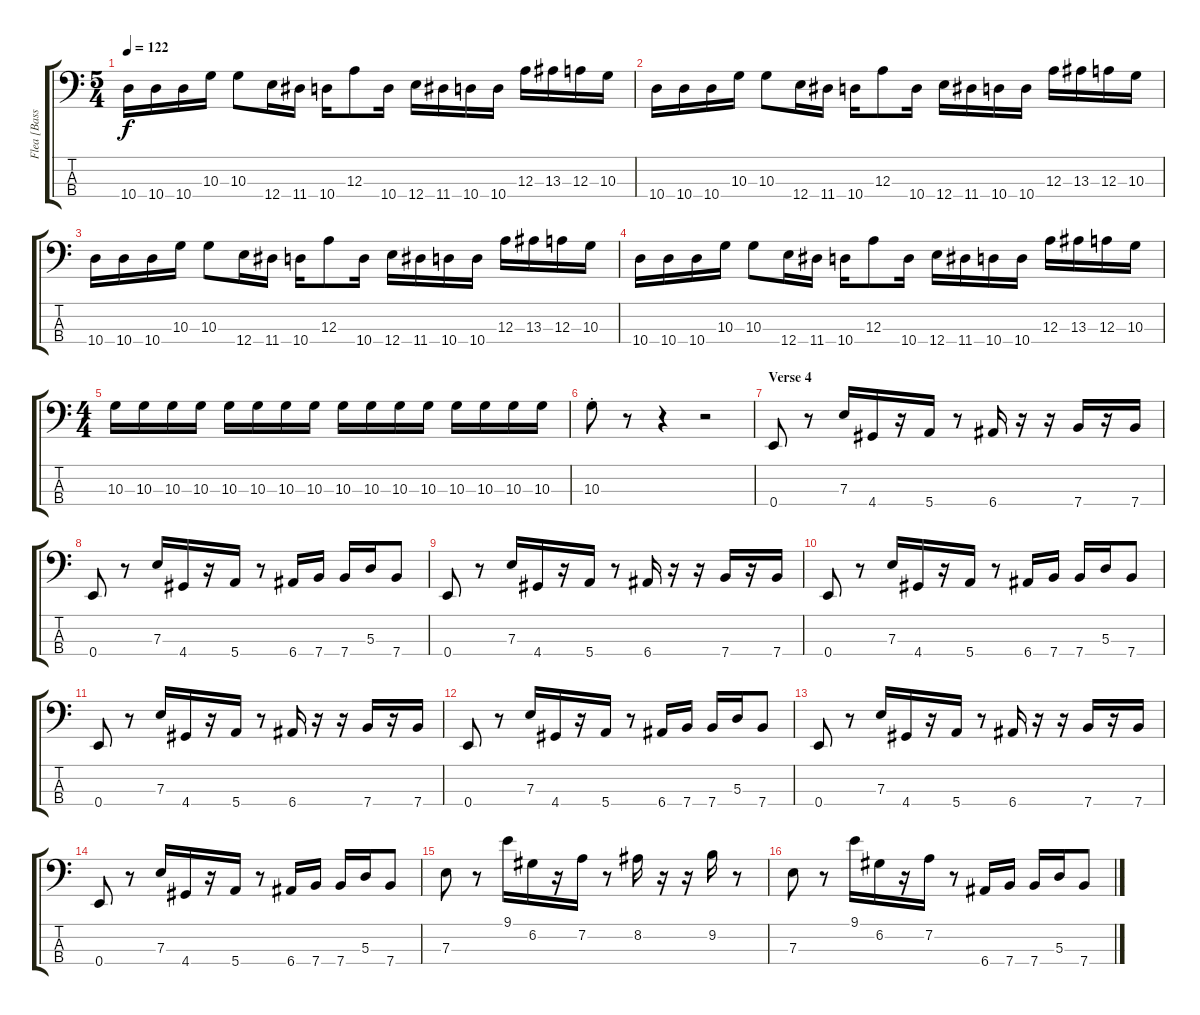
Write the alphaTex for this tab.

\track ("Flea [Bass]" "Flea [Bass") {instrument electricbassfinger}
\staff {score tabs}
\tuning (G2 D2 A1 E1) {hide}
\ts (5 4)
\tempo 122
\clef f4
\ks c
10.4.16{dy f} 10.4.16 10.4.16 10.3.16 10.3.8 12.4.16 11.4.16 10.4.16 12.3.8 10.4.16 12.4.16 11.4.16 10.4.16 10.4.16 12.3.16 13.3.16 12.3.16 10.3.16 |
10.4.16 10.4.16 10.4.16 10.3.16 10.3.8 12.4.16 11.4.16 10.4.16 12.3.8 10.4.16 12.4.16 11.4.16 10.4.16 10.4.16 12.3.16 13.3.16 12.3.16 10.3.16 |
10.4.16 10.4.16 10.4.16 10.3.16 10.3.8 12.4.16 11.4.16 10.4.16 12.3.8 10.4.16 12.4.16 11.4.16 10.4.16 10.4.16 12.3.16 13.3.16 12.3.16 10.3.16 |
10.4.16 10.4.16 10.4.16 10.3.16 10.3.8 12.4.16 11.4.16 10.4.16 12.3.8 10.4.16 12.4.16 11.4.16 10.4.16 10.4.16 12.3.16 13.3.16 12.3.16 10.3.16 |
\ts (4 4)
10.3.16 10.3.16 10.3.16 10.3.16 10.3.16 10.3.16 10.3.16 10.3.16 10.3.16 10.3.16 10.3.16 10.3.16 10.3.16 10.3.16 10.3.16 10.3.16 |
10.3{st}.8 r.8 r.4 r.2 |
\section ("" "Verse 4")
0.4.8 r.8 7.3.16 4.4.16 r.16 5.4.16 r.8 6.4.16 r.16 r.16 7.4.16 r.16 7.4.16 |
0.4.8 r.8 7.3.16 4.4.16 r.16 5.4.16 r.8 6.4.16 7.4.16 7.4.16 5.3.16 7.4.8 |
0.4.8 r.8 7.3.16 4.4.16 r.16 5.4.16 r.8 6.4.16 r.16 r.16 7.4.16 r.16 7.4.16 |
0.4.8 r.8 7.3.16 4.4.16 r.16 5.4.16 r.8 6.4.16 7.4.16 7.4.16 5.3.16 7.4.8 |
0.4.8 r.8 7.3.16 4.4.16 r.16 5.4.16 r.8 6.4.16 r.16 r.16 7.4.16 r.16 7.4.16 |
0.4.8 r.8 7.3.16 4.4.16 r.16 5.4.16 r.8 6.4.16 7.4.16 7.4.16 5.3.16 7.4.8 |
0.4.8 r.8 7.3.16 4.4.16 r.16 5.4.16 r.8 6.4.16 r.16 r.16 7.4.16 r.16 7.4.16 |
0.4.8 r.8 7.3.16 4.4.16 r.16 5.4.16 r.8 6.4.16 7.4.16 7.4.16 5.3.16 7.4.8 |
7.3.8 r.8 9.1.16 6.2.16 r.16 7.2.16 r.8 8.2.16 r.16 r.16 9.2.16 r.8 |
7.3.8 r.8 9.1.16 6.2.16 r.16 7.2.16 r.8 6.4.16 7.4.16 7.4.16 5.3.16 7.4.8
